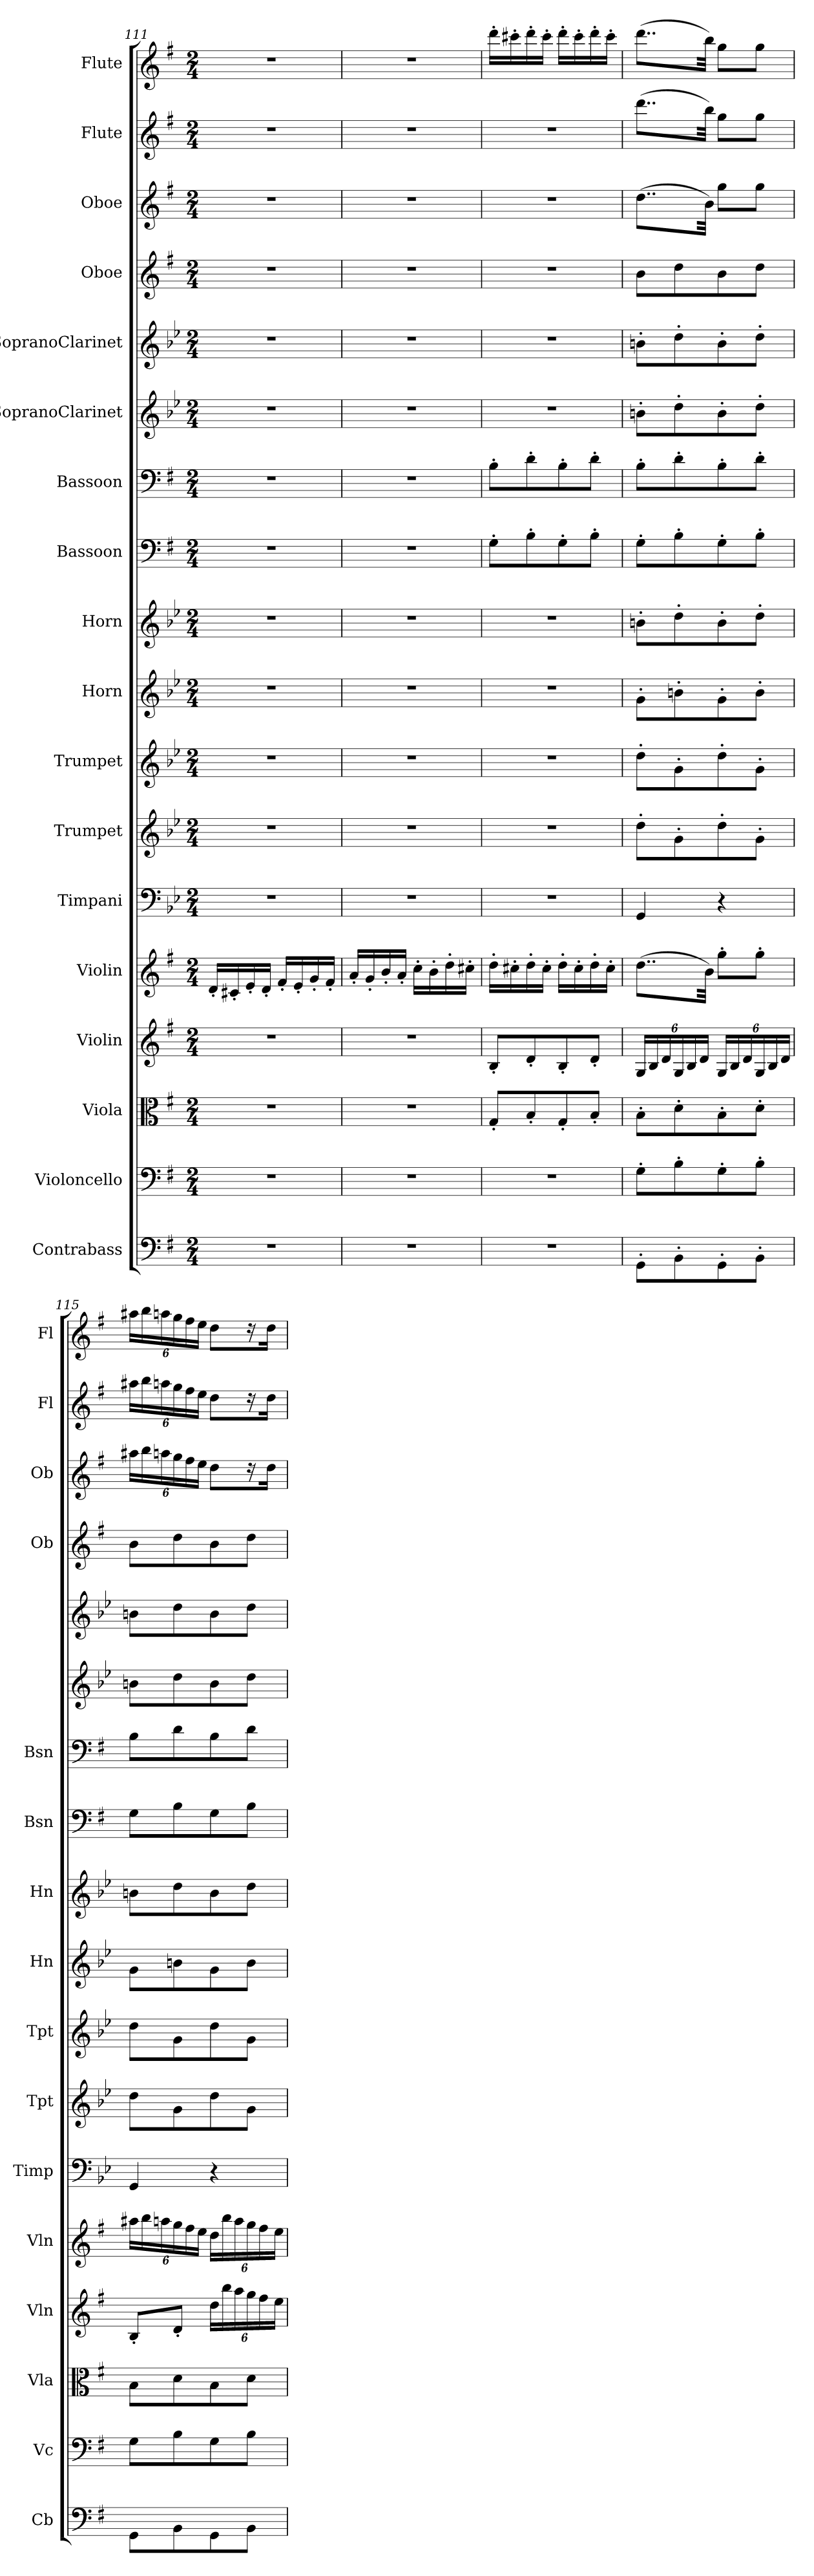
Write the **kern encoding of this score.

**kern	**kern	**kern	**kern	**kern	**kern	**kern	**kern	**kern	**kern	**kern	**kern	**kern	**kern	**kern	**kern	**kern	**kern
*part18	*part17	*part16	*part15	*part14	*part13	*part12	*part11	*part10	*part9	*part8	*part7	*part6	*part5	*part4	*part3	*part2	*part1
*staff18	*staff17	*staff16	*staff15	*staff14	*staff13	*staff12	*staff11	*staff10	*staff9	*staff8	*staff7	*staff6	*staff5	*staff4	*staff3	*staff2	*staff1
*I"Contrabass	*I"Violoncello	*I"Viola	*I"Violin	*I"Violin	*I"Timpani	*I"Trumpet	*I"Trumpet	*I"Horn	*I"Horn	*I"Bassoon	*I"Bassoon	*I"SopranoClarinet	*I"SopranoClarinet	*I"Oboe	*I"Oboe	*I"Flute	*I"Flute
*I'Cb	*I'Vc	*I'Vla	*I'Vln	*I'Vln	*I'Timp	*I'Tpt	*I'Tpt	*I'Hn	*I'Hn	*I'Bsn	*I'Bsn	*	*	*I'Ob	*I'Ob	*I'Fl	*I'Fl
*clefF4	*clefF4	*clefC3	*clefG2	*clefG2	*clefF4	*clefG2	*clefG2	*clefG2	*clefG2	*clefF4	*clefF4	*clefG2	*clefG2	*clefG2	*clefG2	*clefG2	*clefG2
*k[f#]	*k[f#]	*k[f#]	*k[f#]	*k[f#]	*k[b-e-]	*k[b-e-]	*k[b-e-]	*k[b-e-]	*k[b-e-]	*k[f#]	*k[f#]	*k[b-e-]	*k[b-e-]	*k[f#]	*k[f#]	*k[f#]	*k[f#]
*M2/4	*M2/4	*M2/4	*M2/4	*M2/4	*M2/4	*M2/4	*M2/4	*M2/4	*M2/4	*M2/4	*M2/4	*M2/4	*M2/4	*M2/4	*M2/4	*M2/4	*M2/4
=111	=111	=111	=111	=111	=111	=111	=111	=111	=111	=111	=111	=111	=111	=111	=111	=111	=111
2r	2r	2r	2r	16d'/LL	2r	2r	2r	2r	2r	2r	2r	2r	2r	2r	2r	2r	2r
.	.	.	.	16c#X'/	.	.	.	.	.	.	.	.	.	.	.	.	.
.	.	.	.	16e'/	.	.	.	.	.	.	.	.	.	.	.	.	.
.	.	.	.	16d'/JJ	.	.	.	.	.	.	.	.	.	.	.	.	.
.	.	.	.	16f#'/LL	.	.	.	.	.	.	.	.	.	.	.	.	.
.	.	.	.	16e'/	.	.	.	.	.	.	.	.	.	.	.	.	.
.	.	.	.	16g'/	.	.	.	.	.	.	.	.	.	.	.	.	.
.	.	.	.	16f#'/JJ	.	.	.	.	.	.	.	.	.	.	.	.	.
=112	=112	=112	=112	=112	=112	=112	=112	=112	=112	=112	=112	=112	=112	=112	=112	=112	=112
2r	2r	2r	2r	16a'/LL	2r	2r	2r	2r	2r	2r	2r	2r	2r	2r	2r	2r	2r
.	.	.	.	16g'/	.	.	.	.	.	.	.	.	.	.	.	.	.
.	.	.	.	16b'/	.	.	.	.	.	.	.	.	.	.	.	.	.
.	.	.	.	16a'/JJ	.	.	.	.	.	.	.	.	.	.	.	.	.
.	.	.	.	16cc'\LL	.	.	.	.	.	.	.	.	.	.	.	.	.
.	.	.	.	16b'\	.	.	.	.	.	.	.	.	.	.	.	.	.
.	.	.	.	16dd'\	.	.	.	.	.	.	.	.	.	.	.	.	.
.	.	.	.	16cc#X'\JJ	.	.	.	.	.	.	.	.	.	.	.	.	.
=113	=113	=113	=113	=113	=113	=113	=113	=113	=113	=113	=113	=113	=113	=113	=113	=113	=113
2r	2r	8G'/L	8B'/L	16dd'\LL	2r	2r	2r	2r	2r	8G'\L	8B'\L	2r	2r	2r	2r	2r	16ddd'\LL
.	.	.	.	16cc#X'\	.	.	.	.	.	.	.	.	.	.	.	.	16ccc#X'\
.	.	8B'/	8d'/	16dd'\	.	.	.	.	.	8B'\	8d'\	.	.	.	.	.	16ddd'\
.	.	.	.	16cc#'\JJ	.	.	.	.	.	.	.	.	.	.	.	.	16ccc#'\JJ
.	.	8G'/	8B'/	16dd'\LL	.	.	.	.	.	8G'\	8B'\	.	.	.	.	.	16ddd'\LL
.	.	.	.	16cc#'\	.	.	.	.	.	.	.	.	.	.	.	.	16ccc#'\
.	.	8B'/J	8d'/J	16dd'\	.	.	.	.	.	8B'\J	8d'\J	.	.	.	.	.	16ddd'\
.	.	.	.	16cc#'\JJ	.	.	.	.	.	.	.	.	.	.	.	.	16ccc#'\JJ
=114	=114	=114	=114	=114	=114	=114	=114	=114	=114	=114	=114	=114	=114	=114	=114	=114	=114
8GG'\L	8G'\L	8B'\L	24G/LL	(8..dd\L	4GG/	8dd'\L	8dd'\L	8g'\L	8bn'\L	8G'\L	8B'\L	8bn'\L	8bn'\L	8b\L	(8..dd\L	(8..ddd\L	(8..ddd\L
.	.	.	24B/	.	.	.	.	.	.	.	.	.	.	.	.	.	.
.	.	.	24d/	.	.	.	.	.	.	.	.	.	.	.	.	.	.
8BB'\	8B'\	8d'\	24G/	.	.	8g'\	8g'\	8bn'\	8dd'\	8B'\	8d'\	8dd'\	8dd'\	8dd\	.	.	.
.	.	.	24B/	.	.	.	.	.	.	.	.	.	.	.	.	.	.
.	.	.	24d/JJ	.	.	.	.	.	.	.	.	.	.	.	.	.	.
.	.	.	.	32b\Jkk)	.	.	.	.	.	.	.	.	.	.	32b\Jkk)	32bb\Jkk)	32bb\Jkk)
8GG'\	8G'\	8B'\	24G/LL	8gg'\L	4r	8dd'\	8dd'\	8g'\	8b'\	8G'\	8B'\	8b'\	8b'\	8b\	8gg\L	8gg\L	8gg\L
.	.	.	24B/	.	.	.	.	.	.	.	.	.	.	.	.	.	.
.	.	.	24d/	.	.	.	.	.	.	.	.	.	.	.	.	.	.
8BB'\J	8B'\J	8d'\J	24G/	8gg'\J	.	8g'\J	8g'\J	8b'\J	8dd'\J	8B'\J	8d'\J	8dd'\J	8dd'\J	8dd\J	8gg\J	8gg\J	8gg\J
.	.	.	24B/	.	.	.	.	.	.	.	.	.	.	.	.	.	.
.	.	.	24d/JJ	.	.	.	.	.	.	.	.	.	.	.	.	.	.
=115	=115	=115	=115	=115	=115	=115	=115	=115	=115	=115	=115	=115	=115	=115	=115	=115	=115
8GG\L	8G\L	8B\L	8B'/L	24aa#X\LL	4GG/	8dd\L	8dd\L	8g\L	8bn\L	8G\L	8B\L	8bn\L	8bn\L	8b\L	24aa#X\LL	24aa#X\LL	24aa#X\LL
.	.	.	.	24bb\	.	.	.	.	.	.	.	.	.	.	24bb\	24bb\	24bb\
.	.	.	.	24aan\	.	.	.	.	.	.	.	.	.	.	24aan\	24aan\	24aan\
8BB\	8B\	8d\	8d'/J	24gg\	.	8g\	8g\	8bn\	8dd\	8B\	8d\	8dd\	8dd\	8dd\	24gg\	24gg\	24gg\
.	.	.	.	24ff#\	.	.	.	.	.	.	.	.	.	.	24ff#\	24ff#\	24ff#\
.	.	.	.	24ee\JJ	.	.	.	.	.	.	.	.	.	.	24ee\JJ	24ee\JJ	24ee\JJ
8GG\	8G\	8B\	24dd\LL	24dd\LL	4r	8dd\	8dd\	8g\	8b\	8G\	8B\	8b\	8b\	8b\	8dd\L	8dd\L	8dd\L
.	.	.	24bb\	24bb\	.	.	.	.	.	.	.	.	.	.	.	.	.
.	.	.	24aa\	24aa\	.	.	.	.	.	.	.	.	.	.	.	.	.
8BB\J	8B\J	8d\J	24gg\	24gg\	.	8g\J	8g\J	8b\J	8dd\J	8B\J	8d\J	8dd\J	8dd\J	8dd\J	16r	16r	16r
.	.	.	24ff#\	24ff#\	.	.	.	.	.	.	.	.	.	.	.	.	.
.	.	.	.	.	.	.	.	.	.	.	.	.	.	.	16dd\Jk	16dd\Jk	16dd\Jk
.	.	.	24ee\JJ	24ee\JJ	.	.	.	.	.	.	.	.	.	.	.	.	.
=	=	=	=	=	=	=	=	=	=	=	=	=	=	=	=	=	=
*-	*-	*-	*-	*-	*-	*-	*-	*-	*-	*-	*-	*-	*-	*-	*-	*-	*-
